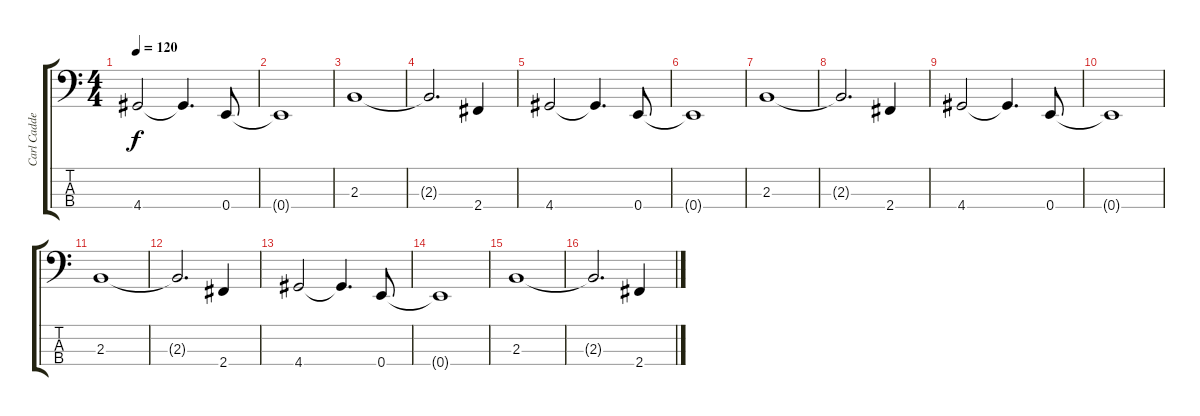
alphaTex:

\track ("Carl Cadden-James" "Carl Cadde") {instrument electricbassfinger}
\staff {score tabs}
\tuning (G2 D2 A1 E1) {hide}
\ts (4 4)
\tempo 120
\clef f4
\ks c
4.4.2{dy f} 4.4{t}.4{d} 0.4.8 |
0.4{t}.1 |
2.3.1 |
2.3{t}.2{d} 2.4.4 |
4.4.2 4.4{t}.4{d} 0.4.8 |
0.4{t}.1 |
2.3.1 |
2.3{t}.2{d} 2.4.4 |
4.4.2 4.4{t}.4{d} 0.4.8 |
0.4{t}.1 |
2.3.1 |
2.3{t}.2{d} 2.4.4 |
4.4.2 4.4{t}.4{d} 0.4.8 |
0.4{t}.1 |
2.3.1 |
2.3{t}.2{d} 2.4.4
